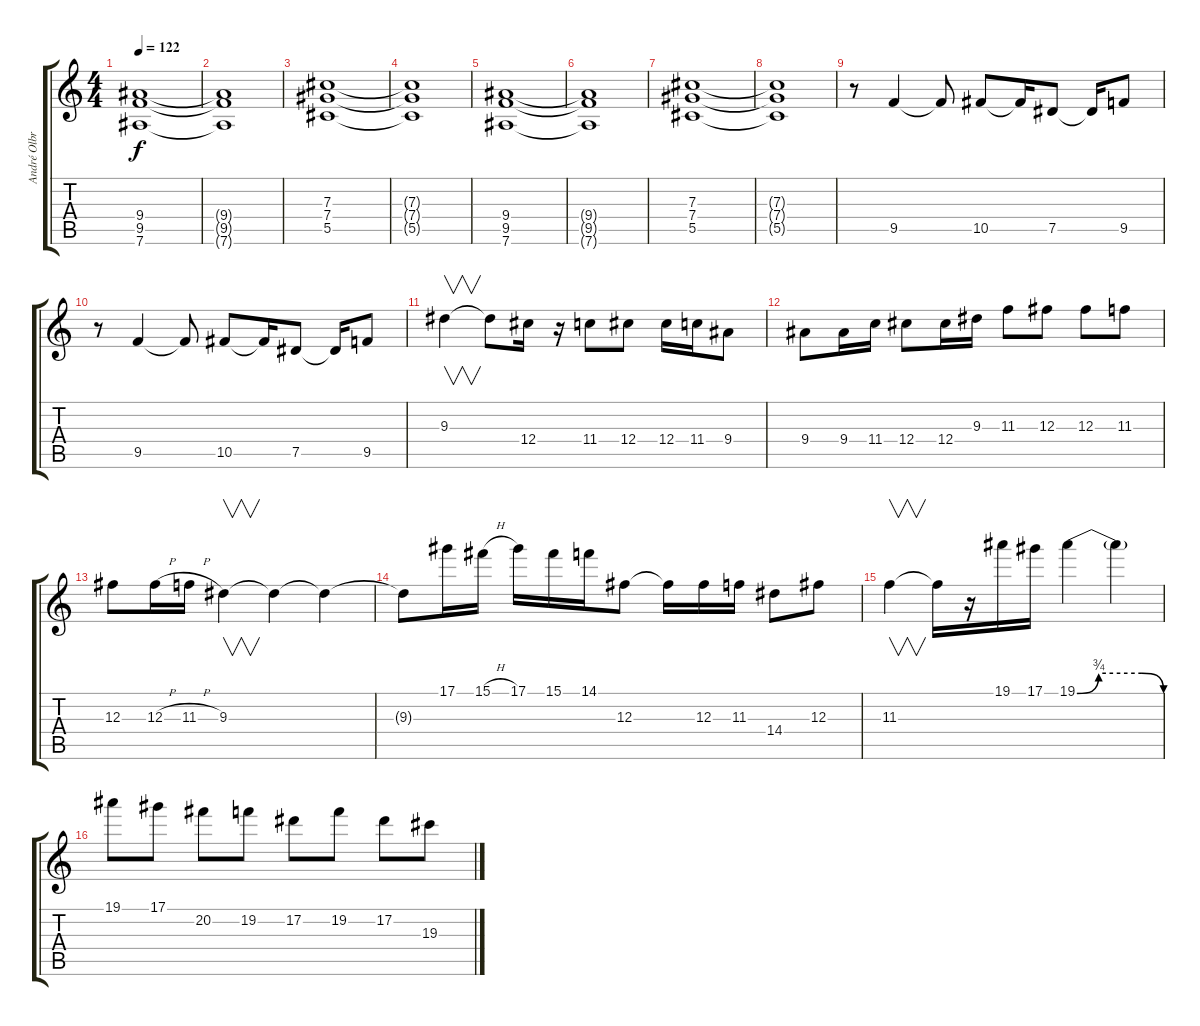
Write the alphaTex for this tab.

\track ("André Olbrich" "André Olbr") {instrument distortionguitar}
\staff {score tabs}
\tuning (Eb4 Bb3 Gb3 Db3 Ab2 Eb2) {hide}
\ts (4 4)
\tempo 122
\clef g2
\ks c
(9.4 9.5 7.6).1{dy f instrument distortionguitar} |
(9.4{t} 9.5{t} 7.6{t}).1 |
(7.3 7.4 5.5).1 |
(7.3{t} 7.4{t} 5.5{t}).1 |
(9.4 9.5 7.6).1 |
(9.4{t} 9.5{t} 7.6{t}).1 |
(7.3 7.4 5.5).1 |
(7.3{t} 7.4{t} 5.5{t}).1 |
r.8 9.5.4 9.5{t}.8 10.5.8 10.5{t}.16 7.5.8 7.5{t}.16 9.5.8 |
r.8 9.5.4 9.5{t}.8 10.5.8 10.5{t}.16 7.5.8 7.5{t}.16 9.5.8 |
9.3.4{v} 9.3{t}.8 12.4.16 r.16 11.4.8 12.4.8 12.4.16 11.4.16 9.4.8 |
9.4.8 9.4.16 11.4.16 12.4.8 12.4.16 9.3.16 11.3.8 12.3.8 12.3.8 11.3.8 |
12.3.8 12.3{h}.16 11.3{h}.16 9.3.4{v} 9.3{t}.4 9.3{t}.4 |
9.3{t}.8 17.1.16 15.1{h}.16 17.1.16 15.1.16 14.1.16 12.3.8 12.3{t}.16 12.3.16 11.3.16 14.4.8 12.3.8 |
11.3.4{v} 11.3{t}.16 r.16 19.1.16 17.1.16 19.1{be (custom 0 0 15 3 30 3 45 3 60 0)}.4 19.1{t}.4 |
19.1.8 17.1.8 20.2.8 19.2.8 17.2.8 19.2.8 17.2.8 19.3.8
